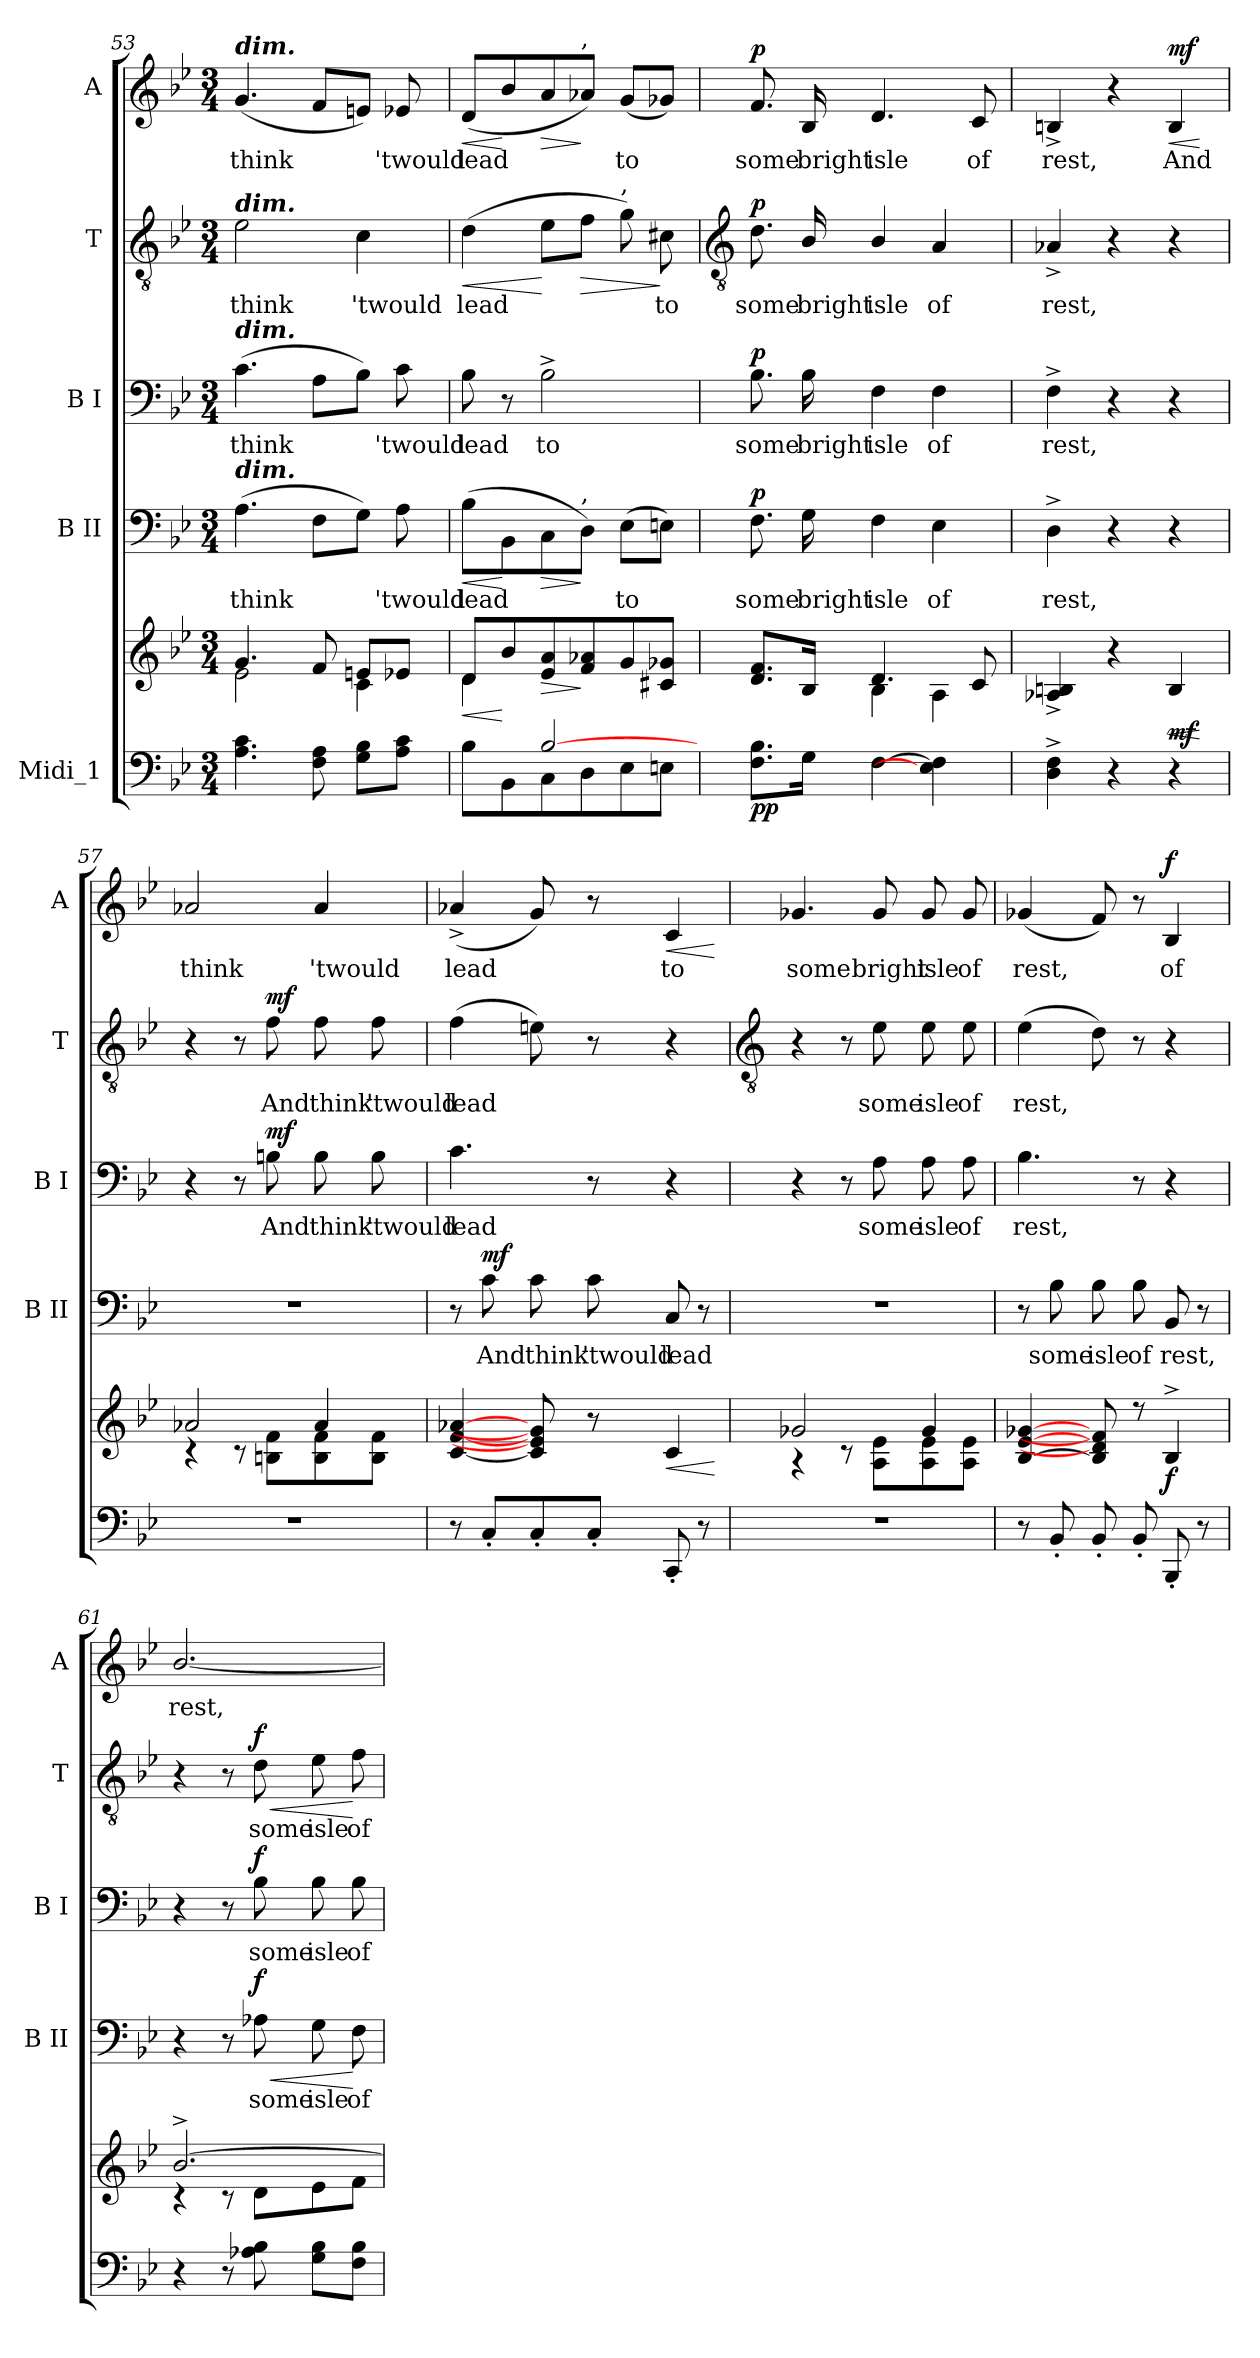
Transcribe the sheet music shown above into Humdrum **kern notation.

**kern	**kern	**dynam	**kern	**text	**dynam	**kern	**text	**dynam	**kern	**text	**dynam	**kern	**text	**dynam
*part5	*part5	*part5	*part4	*part4	*part4	*part3	*part3	*part3	*part2	*part2	*part2	*part1	*part1	*part1
*staff6	*staff5	*staff5/6	*staff4	*staff4	*staff4	*staff3	*staff3	*staff3	*staff2	*staff2	*staff2	*staff1	*staff1	*staff1
*I"Midi_1	*	*	*I"B II	*	*	*I"B I	*	*	*I"T	*	*	*I"A	*	*
*	*	*	*I'B II	*	*	*I'B I	*	*	*I'T	*	*	*I'A	*	*
*clefF4	*clefG2	*	*clefF4	*	*	*clefF4	*	*	*clefGv2	*	*	*clefG2	*	*
*k[b-e-]	*k[b-e-]	*	*k[b-e-]	*	*	*k[b-e-]	*	*	*k[b-e-]	*	*	*k[b-e-]	*	*
*B-:	*B-:	*	*B-:	*	*	*B-:	*	*	*B-:	*	*	*B-:	*	*
*M3/4	*M3/4	*	*M3/4	*	*	*M3/4	*	*	*M3/4	*	*	*M3/4	*	*
=53	=53	=53	=53	=53	=53	=53	=53	=53	=53	=53	=53	=53	=53	=53
!	!	!	!	!	!	!	!	!	!	!	!	!LO:TX:a:Bi:t=dim.	!	!
!	!	!	!	!	!	!	!	!	!LO:TX:a:Bi:t=dim.	!	!	!	!	!
!	!	!	!	!	!	!LO:TX:a:Bi:t=dim.	!	!	!	!	!	!	!	!
!	!	!	!LO:TX:a:Bi:t=dim.	!	!	!	!	!	!	!	!	!	!	!
!LO:TX:a:Bi:t=dim.	!	!	!	!	!	!	!	!	!	!	!	!	!	!
!LO:N:vis=1	!	!	!	!LO:LY:b	!	!	!LO:LY:b	!	!	!LO:LY:b	!	!	!LO:LY:b	!
*^	*^	*	*	*	*	*	*	*	*	*	*	*	*	*
2.ryy	4.A\ 4.c\	4.g/	2e-\	.	(>4.A	think	.	(>4.c	think	.	2e-	think	.	(<4.g	think	.
.	8F\ 8A\	8f/	.	.	8FL	.	.	8AL	.	.	.	.	.	8fL	.	.
!	!	!	!	!	!	!	!	!	!	!	!	!LO:LY:b	!	!	!	!
.	8G\ 8B-\L	8en/L	4c\	.	8GJ)	.	.	8B-J)	.	.	4c	'twould	.	8enJ)	.	.
!	!	!	!	!	!	!LO:LY:b	!	!	!LO:LY:b	!	!	!	!	!	!LO:LY:b	!
.	8A\ 8c\J	8e-X/J	.	.	8A	'twould	.	8c	'twould	.	.	.	.	8e-X	'twould	.
=54	=54	=54	=54	=54	=54	=54	=54	=54	=54	=54	=54	=54	=54	=54	=54	=54
!	!	!	!	!LO:HP:b	!	!LO:LY:b	!LO:HP:b	!	!LO:LY:b	!	!	!LO:LY:b	!LO:HP:b	!	!LO:LY:b	!LO:HP:b
4ryy	8B-\L	8d/L	4d\	<	(>8B-L	lead	<	8B-	lead	.	(>4d	lead	<	(<8dL	lead	<
.	8BB-\	8b-/	.	[	8BB-	.	[	8r	.	.	.	.	.	8b-	.	[
!	!	!	!	!LO:HP:b	!	!	!LO:HP:b	!	!LO:LY:b	!	!	!	!	!	!	!LO:HP:b
[2B-/	8C\	8e-/ 8a/	2ryy	>	8C	.	>	2B-^	to	.	8e-L	.	[	8a	.	>
!	!	!	!	!	!	!	!	!	!	!	!	!	!	!LO:TX:a:t=,	!	!
!	!	!	!	!	!LO:TX:a:t=,	!	!	!	!	!	!	!	!	!	!	!
!	!	!	!	!	!	!	!	!	!	!	!	!	!LO:HP:b	!	!	!
.	8D\	8f/ 8a-X/	.	]	8DJ)	.	]	.	.	.	8fJ	.	>	8a-XJ)	.	]
!	!	!	!	!	!	!	!	!	!	!	!LO:TX:a:t=,	!	!	!	!	!
!	!	!	!	!	!	!LO:LY:b	!	!	!	!	!	!	!	!	!LO:LY:b	!
.	8E-\	8g/	.	.	(>8E-L	to	.	.	.	.	8g)	.	.	(<8gL	to	.
!	!	!	!	!	!	!	!	!	!	!	!	!LO:LY:b	!	!	!	!
.	8En\J	8c#X/ 8g-X/J	.	.	8EnJ)	.	.	.	.	.	8c#X	to	]	8g-XJ)	.	.
*v	*v	*	*	*	*	*	*	*	*	*	*	*	*	*	*	*
!!LO:LB:g=z
=55	=55	=55	=55	=55	=55	=55	=55	=55	=55	=55	=55	=55	=55	=55	=55
*	*	*	*	*	*	*	*	*	*	*clefGv2	*	*	*	*	*
*^	*	*	*	*	*	*	*	*	*	*	*	*	*	*	*
!	!	!	!	!LO:DY:b=2	!	!LO:LY:b	!	!	!LO:LY:b	!	!	!LO:LY:b	!	!	!LO:LY:b	!
!	!	!	!	!LO:DY:n=1:b	!	!	!LO:DY:b	!	!	!LO:DY:b	!	!	!LO:DY:b	!	!	!LO:DY:b
*v	*v	*	*	*	*	*	*	*	*	*	*	*	*	*	*	*
8.F 8.B-L	8.d/ 8.f/L	4ryy	p p	8.F	some	p	8.B-	some	p	8.d	some	p	8.f	some	p
!	!	!	!	!	!LO:LY:b	!	!	!LO:LY:b	!	!	!LO:LY:b	!	!	!LO:LY:b	!
16GJ	16B-/J	.	.	16G	bright	.	16B-	bright	.	16B-/	bright	.	16B-	bright	.
!	!	!	!	!	!LO:LY:b	!	!	!LO:LY:b	!	!	!LO:LY:b	!	!	!LO:LY:b	!
[4F	4.d/	4B-\	.	4F	isle	.	4F	isle	.	4B-/	isle	.	4.d	isle	.
!	!	!	!	!	!LO:LY:b	!	!	!LO:LY:b	!	!	!LO:LY:b	!	!	!	!
4E-] 4F]	.	4A\	.	4E-	of	.	4F	of	.	4A	of	.	.	.	.
!	!	!	!	!	!	!	!	!	!	!	!	!	!	!LO:LY:b	!
.	8c/	.	.	.	.	.	.	.	.	.	.	.	8c	of	.
=56	=56	=56	=56	=56	=56	=56	=56	=56	=56	=56	=56	=56	=56	=56	=56
!	!	!LO:N:vis=1	!	!	!LO:LY:b	!	!	!LO:LY:b	!	!	!LO:LY:b	!	!	!LO:LY:b	!
4D^ 4F^	4A-X/^ 4Bn/^	2.ryy	.	4D^	rest,	.	4F^	rest,	.	4A-X^	rest,	.	4Bn^	rest,	.
4r	4r	.	.	4r	.	.	4r	.	.	4r	.	.	4r	.	.
!	!	!	!LO:HP:b	!	!	!	!	!	!	!	!	!	!	!LO:LY:b	!LO:HP:b
!	!	!	!LO:DY:n=1:b	!	!	!	!	!	!	!	!	!	!	!	!LO:DY:n=1:b
4r	4B/	.	< mf	4r	.	.	4r	.	.	4r	.	.	4B	And	< mf
*	*v	*v	*	*	*	*	*	*	*	*	*	*	*	*	*
.	.	[	.	.	.	.	.	.	.	.	.	.	.	[
=57	=57	=57	=57	=57	=57	=57	=57	=57	=57	=57	=57	=57	=57	=57
!LO:N:vis=1	!	!	!LO:N:vis=1	!	!	!	!	!	!	!	!	!	!LO:LY:b	!
*	*^	*	*	*	*	*	*	*	*	*	*	*	*	*
2.r	2a-X/	4r	.	2.r	.	.	4r	.	.	4r	.	.	2a-X	think	.
.	.	8r	.	.	.	.	8r	.	.	8r	.	.	.	.	.
!	!	!	!	!	!	!	!	!LO:LY:b	!LO:DY:b	!	!LO:LY:b	!LO:DY:b	!	!	!
.	.	8Bn\ 8f\L	.	.	.	.	8Bn	And	mf	8f	And	mf	.	.	.
!	!	!	!	!	!	!	!	!LO:LY:b	!	!	!LO:LY:b	!	!	!LO:LY:b	!
.	4a-/	8B\ 8f\	.	.	.	.	8B	think	.	8f	think	.	4a-	'twould	.
!	!	!	!	!	!	!	!	!LO:LY:b	!	!	!LO:LY:b	!	!	!	!
.	.	8B\ 8f\J	.	.	.	.	8B	'twould	.	8f	'twould	.	.	.	.
=58	=58	=58	=58	=58	=58	=58	=58	=58	=58	=58	=58	=58	=58	=58	=58
!	!	!LO:N:vis=1	!	!	!	!	!	!LO:LY:b	!	!	!LO:LY:b	!	!	!LO:LY:b	!
8r	[4c/ [4f/ [4a-X/	2.ryy	.	8r	.	.	4.c	lead	.	(>4f	lead	.	(<4a-X^	lead	.
!	!	!	!	!	!LO:LY:b	!LO:DY:b	!	!	!	!	!	!	!	!	!
8C'/L	.	.	.	8c	And	mf	.	.	.	.	.	.	.	.	.
!	!	!	!	!	!LO:LY:b	!	!	!	!	!	!	!	!	!	!
8C'/	8c/] 8e/] 8g/]	.	.	8c	think	.	.	.	.	8en)	.	.	8g)	.	.
!	!	!	!	!	!LO:LY:b	!	!	!	!	!	!	!	!	!	!
8C'/J	8r	.	.	8c	'twould	.	8r	.	.	8r	.	.	8r	.	.
!	!	!	!LO:HP:b	!	!LO:LY:b	!	!	!	!	!	!	!	!	!LO:LY:b	!LO:HP:b
8CC'/	4c/	.	<	8C	lead	.	4r	.	.	4r	.	.	4c	to	<
8r	.	.	.	8r	.	.	.	.	.	.	.	.	.	.	.
*	*v	*v	*	*	*	*	*	*	*	*	*	*	*	*	*
.	.	[	.	.	.	.	.	.	.	.	.	.	.	[
!!LO:LB:g=z
=59	=59	=59	=59	=59	=59	=59	=59	=59	=59	=59	=59	=59	=59	=59
*	*	*	*	*	*	*	*	*	*clefGv2	*	*	*	*	*
!LO:N:vis=1	!	!	!LO:N:vis=1	!	!	!	!	!	!	!	!	!	!LO:LY:b	!
*	*^	*	*	*	*	*	*	*	*	*	*	*	*	*
2.r	2g-X/	4r	.	2.r	.	.	4r	.	.	4r	.	.	4.g-X	some	.
.	.	8r	.	.	.	.	8r	.	.	8r	.	.	.	.	.
!	!	!	!	!	!	!	!	!LO:LY:b	!	!	!LO:LY:b	!	!	!LO:LY:b	!
.	.	8A\ 8e-\L	.	.	.	.	8A	some	.	8e-	some	.	8g-	bright	.
!	!	!	!	!	!	!	!	!LO:LY:b	!	!	!LO:LY:b	!	!	!LO:LY:b	!
.	4g-/	8A\ 8e-\	.	.	.	.	8A	isle	.	8e-	isle	.	8g-	isle	.
!	!	!	!	!	!	!	!	!LO:LY:b	!	!	!LO:LY:b	!	!	!LO:LY:b	!
.	.	8A\ 8e-\J	.	.	.	.	8A	of	.	8e-	of	.	8g-	of	.
=60	=60	=60	=60	=60	=60	=60	=60	=60	=60	=60	=60	=60	=60	=60	=60
!	!	!LO:N:vis=1	!	!	!	!	!	!LO:LY:b	!	!	!LO:LY:b	!	!	!LO:LY:b	!
8r	[4B-/ [4e-/ [4g-X/	2.ryy	.	8r	.	.	4.B-	rest,	.	(>4e-	rest,	.	(<4g-X	rest,	.
!	!	!	!	!	!LO:LY:b	!	!	!	!	!	!	!	!	!	!
8BB-'/	.	.	.	8B-	some	.	.	.	.	.	.	.	.	.	.
!	!	!	!	!	!LO:LY:b	!	!	!	!	!	!	!	!	!	!
8BB-'/	8B-/] 8d/] 8f/]	.	.	8B-	isle	.	.	.	.	8d)	.	.	8f)	.	.
!	!	!	!	!	!LO:LY:b	!	!	!	!	!	!	!	!	!	!
8BB-'/	8r	.	.	8B-	of	.	8r	.	.	8r	.	.	8r	.	.
!	!	!	!LO:DY:b	!	!LO:LY:b	!	!	!	!	!	!	!	!	!LO:LY:b	!LO:DY:b
8BBB-'/	4B-^/	.	f	8BB-	rest,	.	4r	.	.	4r	.	.	4B-	of	f
8r	.	.	.	8r	.	.	.	.	.	.	.	.	.	.	.
=61	=61	=61	=61	=61	=61	=61	=61	=61	=61	=61	=61	=61	=61	=61	=61
!	!	!	!	!	!	!	!	!	!	!	!	!	!	!LO:LY:b	!
4r	[2.b-^/	4r	.	4r	.	.	4r	.	.	4r	.	.	[2.b-/	rest,	.
8r	.	8r	.	8r	.	.	8r	.	.	8r	.	.	.	.	.
!	!	!	!	!	!LO:LY:b	!LO:HP:b	!	!LO:LY:b	!	!	!LO:LY:b	!LO:HP:b	!	!	!
!	!	!	!	!	!	!LO:DY:n=1:b	!	!	!LO:DY:b	!	!	!LO:DY:n=1:b	!	!	!
8A-X 8B-	.	8d\L	.	8A-X	some	< f	8B-	some	f	8d	some	< f	.	.	.
!	!	!	!	!	!LO:LY:b	!	!	!LO:LY:b	!	!	!LO:LY:b	!	!	!	!
8G 8B-L	.	8e-\	.	8G	isle	.	8B-	isle	.	8e-	isle	.	.	.	.
!	!	!	!	!	!LO:LY:b	!	!	!LO:LY:b	!	!	!LO:LY:b	!	!	!	!
8F 8B-J	.	8f\J	.	8F	of	[	8B-	of	.	8f	of	[	.	.	.
*	*v	*v	*	*	*	*	*	*	*	*	*	*	*	*	*
=	=	=	=	=	=	=	=	=	=	=	=	=	=	=
*-	*-	*-	*-	*-	*-	*-	*-	*-	*-	*-	*-	*-	*-	*-
